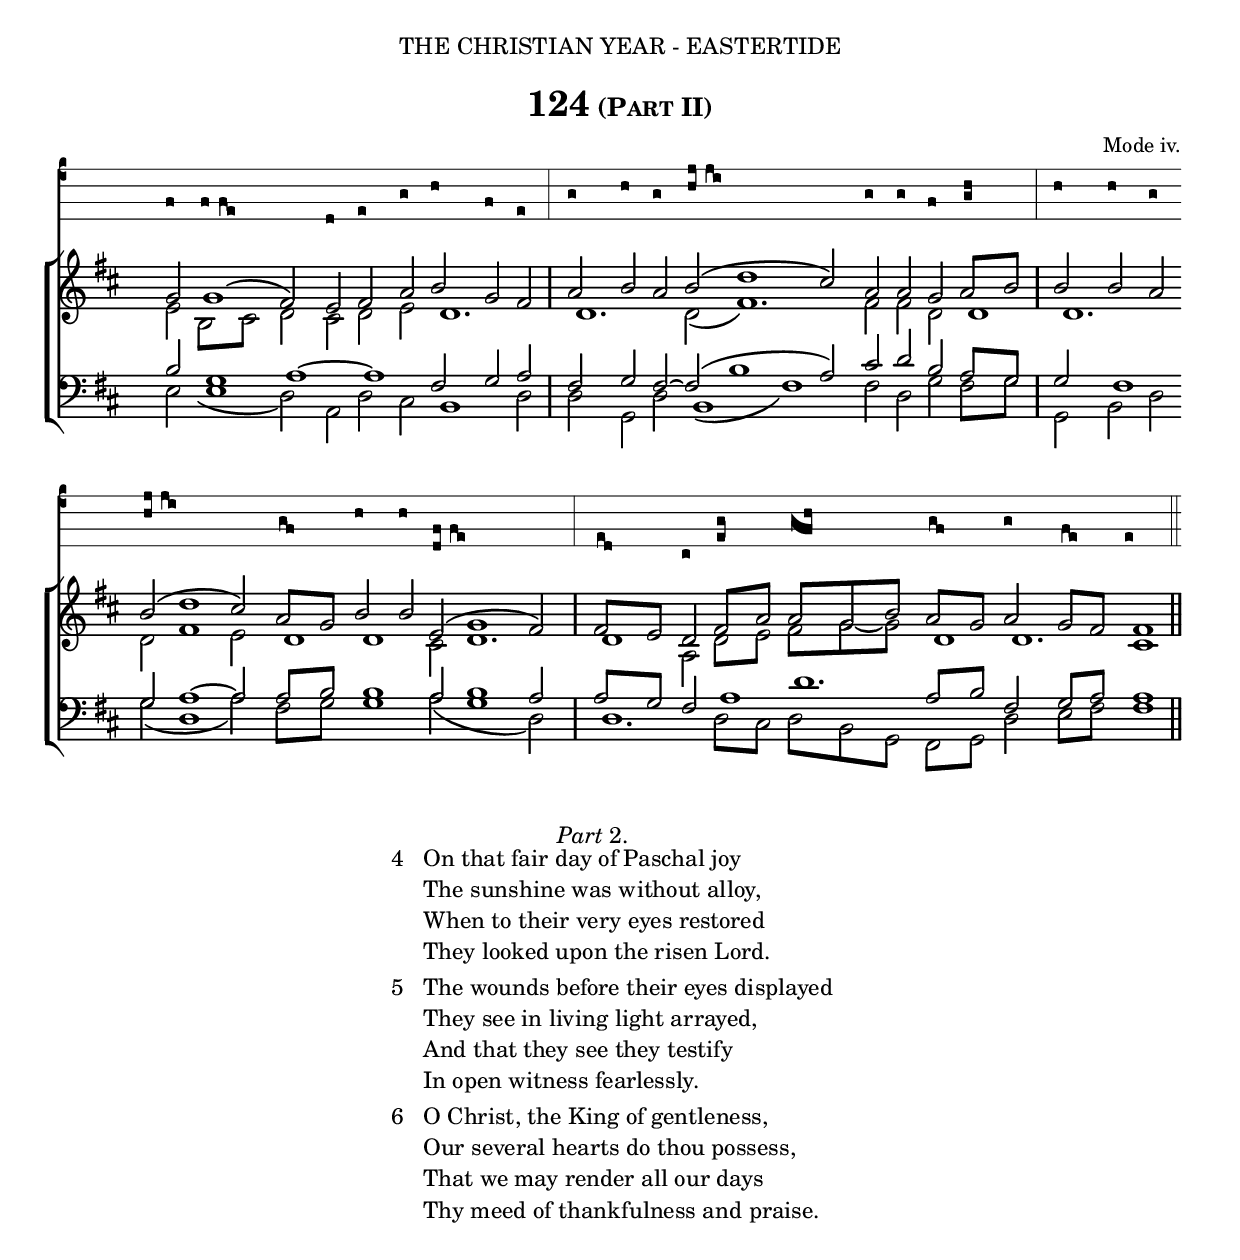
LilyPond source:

%%% 203.png
%%% Hymn 124 Part II His cheering message from the grave
%%% Version 1


\version "2.10"

\include "gregorian-init.ly"

\header {
  dedication = \markup { \center-align {  "THE CHRISTIAN YEAR - EASTERTIDE"
		\hspace #0.1 }}	
		title = \markup { "124" \large \smallCaps "(Part II)" }
  
  arranger = \markup { \small { "Mode iv." }}
  
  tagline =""
}

%%%%%%%%%%%%%%%%%%%%%%%%%%%%%%%% Macros

%% macro settings for stemless long note which is 2x duration of regular white note    
ln = {\once \override NoteHead #'duration-log = #0 
           \once \override Stem #'stencil = ##f
           \once \override NoteColumn #'force-hshift = #0.4 }

%% a second set of macro settings for stemless long notes ( 2x duration of regular white note )
%% this one uses X-offset instead of force-hshift.
%% All long notes are offset slightly to the right with respect to any beamed notes which 
%% they are aligned with.  Normally, this is done with force-hshift.  
%% However, when 2 long notes occur one atop the other (i.e. in S + A pats or in T + B parts), then applying force-hshift
%% to both does not work.  Hence one note needs to be moved with the regular force-hshift in the \ln macro above,
%% while the other is moved with X-offset with the macro \lnb
%% In general force-hshift is preferred whenever possible as slurs are adjusted automatically, while X-offset especially
%% when used with a bottom slur often results in a slur starting too far to the left and which then needs manual adjustment. 

lnb = {\once \override NoteHead #'duration-log = #0 
           \once \override Stem #'stencil = ##f
           \once \override NoteHead #'X-offset = #0.8 }

%% macro to split ligatured notes, moving them a little further apart

split = \override NoteHead #'extra-offset = #'( 0.4 . 0.0 )

%% unsplit. macro to unset the settings for split above.

unsplit = \revert NoteHead #'extra-offset

%%%%%%%%%%%%%%%%%%%%%%%%%%%% End of Macro Definitions

%%% plainsong voice

plainsong = \context VaticanaVoice  {  \relative c { 
	\clef "vaticana-do3"
	\set fontSize = #3
        \key c \major 

f8 \[ f8 \split f8\flexa e8 \] \unsplit d8 e8 g8 a8 f8 e8 \bar "|"  
    g8 a8 g8 \[ a8\pes c8 \split c8\flexa b8 \] \unsplit g8 g8 f8 \[ g8\pes a8 \] \bar "|"  
    a8 a8 g8 \bar "" \break

\[ a8\pes c8 \split c8 \flexa b8 \] \unsplit \[ g8\flexa f8 \] a8 a8 \[ d,8\pes f8 \split f8 \flexa e8 \] \unsplit \bar "|"  
    \[ e8\flexa d8 \] c8 \[ e8\pes g8 \] \[ g8 \once \override NoteHead #'extra-offset = #'(-0.38 . 0.0 ) \flexa f8\pes a8 \] \[ g8\flexa f8 \] g8 \[ f8\flexa e8 \] e4 \bar "||"

}}
  
  
%%% SATB voices

global = {
  \key d \major 
  \set Staff.midiInstrument = "church organ"
}


soprano = \relative c' {
	\autoBeamOff
g'8 \ln g4( fis8) e fis a b g fis \bar "|" a b a b( \ln d4 cis8) a a g a[ b] \bar "|" b b a \bar "" \break
b( \ln d4 cis8) a[ g] b b e,( \ln g4 fis8) \bar "|" fis[ e] d fis[ a] a[ g b] a[ g] a g[ fis] \ln fis4 \bar "||"
}


alto = \relative c' {
	\autoBeamOff
	
e8 b[ cis] d cis d e \ln d4. \bar "|" \ln d4. d8( \ln fis4.) fis8 fis d \ln d4 \bar "|" \ln d4. \bar "" \break
d8 \ln fis4 e8 \ln d4 \ln d4 cis8 \ln d4. \bar "|" \ln d4 a8 d8[ e] fis[ g ~ g] \ln d4 \ln d4. \ln cis4 \bar "||" 
}


tenor = \relative c { \clef bass
	\autoBeamOff

b'8 \ln g4 \ln a4 ~ \ln a4 fis8 g8 a8 \bar "|" fis8 g8 fis8 ~ fis8( \ln b4 a8) cis8 d8 b8 a8[ g8] \bar "|" g8 \ln fis4 \bar "" \break
g8 \ln a4 ~ a8 a8[ b8] \ln b4 a8 \ln b4 a8 \bar "|" a8[ g8] fis8 \ln a4 \ln d4. a8[ b8] fis8 g8[ a8] \ln a4 \bar "||" 
}

bass = \relative c { \clef bass
	\autoBeamOff
	
e8 \lnb e4( d8) a8 d8 cis8 \ln b4 d8 \bar "|" d8 g,8 d'8 \ln b4( \ln fis'4) fis8 d8 g8 fis8[ g8] g,8 b8 d8 \bar "" \break
g8( \ln d4 a'8) fis8[ g8] \lnb g4 a8( \ln g4 d8) \bar "|" \ln d4. d8[ cis8] d8[ b8 g8] fis8[ g8] d'8 e8[ fis8] \ln fis4 \bar "||"
}


#(ly:set-option 'point-and-click #f)

\book {

\paper {
 #(set-paper-size "a4")
%% annotate-spacing = ##t
 print-page-number = ##f
 ragged-last-bottom = ##t
 ragged-bottom = ##t
}

\score {	
  <<
  \new VaticanaStaff {\plainsong }
  \new ChoirStaff <<
   \new Staff = "upper" <<
      \context Voice = sopranos {\voiceOne \global \soprano }
      \context Voice = altos {\voiceTwo \global \alto }
                      >> 
   \new Staff = "lower" <<
      \context Voice = tenors {\voiceOne \global \tenor }
      \context Voice = bass {\voiceTwo \global \bass }
	             >> 
		 >>  
  >>

\layout {
	
  ragged-right = ##f
  ragged-last = ##f
  \context { \Score timing = ##f }
  \context { \Score \override TimeSignature #'transparent = ##t }
  \context { \Score \remove "Mark_engraver" }
  \context { \Staff \consists "Mark_engraver" }
  
  % *** Needed to produce beamed minims - which are quavers in disguise
  \context { \Staff \override NoteHead #'duration-log = #1 }
  \context { \Staff \override Stem #'flag-style = #'no-flag }
  
  \context { \VaticanaStaff
           % *** Increases distance between lines of staff  
           \override StaffSymbol #'staff-space = #1.6            
           % *** Changes staff to black instead of default red
           \revert StaffSymbol #'color
           % *** Makes clef bigger       
           \override Clef #'font-size = #3
           % *** Would make ledger lines black, if there were any
           \revert LedgerLineSpanner #'color
           % *** Makes terminal barline visible 
           \override BarLine #'transparent = ##f 
  	   % *** Remove custos
	   \remove Custos_engraver
	   % needed for certain tweaks
	   \consists "Mark_engraver"
           }
     }
} %%% score bracket 

%%% A separate score block to generate the midi minus the plainsong voice
%%% Since minims are quavers in disguise, tempo has to be set accordingly, tempo set to 2=80

\score {	
  \new ChoirStaff <<
   \new Staff = "upper" <<
      \context Voice = sopranos {\voiceOne \global \soprano }
      \context Voice = altos {\voiceTwo \global \alto }
                      >> 
   \new Staff = "lower" <<
      \context Voice = tenors {\voiceOne \global \tenor }
      \context Voice = bass {\voiceTwo \global \bass }
	             >> 
		 >>  

\midi { 
  \context { \Score tempoWholesPerMinute = #(ly:make-moment 80 8) }
       } 
}

%%% Lyric titles and attributions

\markup { \hspace #48 \italic "Part" "2." }  

%%% Main block of lyrics

\markup { \hspace #32 %%add space as necc. to center the column
          \column { %% super column for entire block of lyrics
           		\line { "4  " 
			   \column {	     
				   "On that fair day of Paschal joy"
				   "The sunshine was without alloy,"
				   "When to their very eyes restored"
				   "They looked upon the risen Lord."
			}} 
			\hspace #1  % adds vertical spacing between verses  
			 \line { "5  " 
			   \column {	     
				   "The wounds before their eyes displayed"
				   "They see in living light arrayed,"
				   "And that they see they testify"
				   "In open witness fearlessly."
			}} 
			\hspace #1  % adds vertical spacing between verses  
			 \line { "6  " 
			   \column {	     
				   "O Christ, the King of gentleness,"
				   "Our several hearts do thou possess,"
				   "That we may render all our days"
				   "Thy meed of thankfulness and praise."
			}} 	
	  }  %%% end super column
} %%% end markup

%%fake score block to occupy space and force a pagebreak.  Can't think of a better way of doing this.
\score{
	{s4 }
\header { breakbefore = ##f piece = ##f opus = ##f tagline = ##f }
\layout{	
	\context { \Staff
		\remove Time_signature_engraver
		\remove Key_engraver
		\remove Clef_engraver
		\remove Staff_symbol_engraver
}}}

%%% Second page
%%% Continuation of lyrics

\markup { \hspace #32 %%add space as necc. to center the column
          \column { %% super column of everything
                \hspace #1  % adds vertical spacing between verses  
           	\line { "7  "
		   \column {	     
			   "Maker of all, to thee we pray,"
			   "Fulfil in us thy joy to-day;"
			   "When death assails, grant, Lord, that we"
			   "May share thy Paschal victory."
     			}}
		\hspace #1  % adds vertical spacing between verses  
           	\line { "8. "
		   \column {	     
			   "To thee who, dead, again dost live,"
			   "All glory, Lord, thy people give;"
			   "All glory, as is ever meet,"
			   "To Father and to Paraclete.     Amen."
     			}}
	  }
} %%% lyric markup bracket

%%% Amen score block

\score {  	
  <<
    <<
  \new VaticanaStaff <<
  \context VaticanaVoice = "plainsongamen"  {  \relative c { 	  
	\set Score.timing = ##f
	\override Staff.Clef #'#'font-size = #3
	\clef "vaticana-do3"
	\set fontSize = #3
	\override Staff.StaffSymbol #'staff-space = #1.6
	 
        \[ e8 f8  e8 \]  e4 
      }} 
                    >> 
 \new Lyrics = "lyrics" { s1 }
 \new ChoirStaff
   <<
   \context Staff = upper \with {  fontSize = #-3  \override StaffSymbol #'staff-space = #(magstep -2) } 
                              << 
	\context Voice = "sopranos" { \relative c' { 
	                                              \clef treble \global
	                                              \voiceOne fis8[ g fis] \ln fis4 \bar "||" }}
	\context Voice = "altos"    { \relative c' { 
	                                              \global
	                                              \voiceTwo  \ln d4. \ln cis4 \bar "||" }}
	                      >>
	\context Staff = lower \with { fontSize = #-3  \override StaffSymbol #'staff-space = #(magstep -2) } 
	                      <<
	\context Voice = "tenors" { \relative c { 
		                                  \clef bass  \global
	                                          \voiceThree  \ln b'4. \ln a4 \bar "||" }}
	\context Voice = "basses" { \relative c { 
	                                          \clef bass  \global \voiceFour  
	                                          \once \override NoteHead #'duration-log = #0 
                                                  \once \override Stem #'stencil = ##f
                                                  \once \override NoteHead #'X-offset = #0.5
	                                          b4. \ln fis4 \bar "||" }}
			        >> 
   >>
  \context Lyrics = "lyrics" \lyricsto "altos" { \override LyricText #'font-size = #-1  A -- men. }
  >>
>>

\header { breakbefore = ##f piece = " " opus = " " }

\layout {
     indent = 13\cm
     raggedright = ##t
     packed = ##f
     \context { \Score \override TimeSignature #'transparent = ##t }
     \context { \Score \override SeparationItem #'padding = #2 }
     \context { \Staff \override VerticalAxisGroup #'minimum-Y-extent = #'( -5 . 4) }
     \context { \Score \remove "Bar_number_engraver"
		timing = ##f 
              }
     \context { \Staff \override NoteHead #'duration-log = #1 }
     \context { \Staff \override Stem #'flag-style = #'no-flag }
     \context { \VaticanaStaff %%customize vaticana staff context 
	          \revert StaffSymbol #'color
		  \revert LedgerLineSpanner #'color
		  \override BarLine #'transparent = ##f 
		  \remove Custos_engraver
 	} 
} 

}

%%% Separate score block for Amen midi minus plainsong voice
%%% Since the minims are quavers in disguise, the tempo has to be adjusted accordingly. A tempo of 2=80 is set.

\score {  	
 \new ChoirStaff
   <<
   \context Staff = upper \with {  fontSize = #-3  \override StaffSymbol #'staff-space = #(magstep -2) } 
                              << 
	\context Voice = "sopranos" { \relative c' { 
	                                              \clef treble \global
	                                              \voiceOne fis8[ g fis] \ln fis4 \bar "||" }}
	\context Voice = "altos"    { \relative c' { 
	                                              \global
	                                              \voiceTwo  \ln d4. \ln cis4 \bar "||" }}
	                      >>
	\context Staff = lower \with { fontSize = #-3  \override StaffSymbol #'staff-space = #(magstep -2) } 
	                      <<
	\context Voice = "tenors" { \relative c { 
		                                  \clef bass  \global
	                                          \voiceThree  \ln b'4. \ln a4 \bar "||" }}
	\context Voice = "basses" { \relative c { 
	                                          \clef bass  \global \voiceFour  
	                                          \once \override NoteHead #'duration-log = #0 
                                                  \once \override Stem #'stencil = ##f
                                                  \once \override NoteHead #'X-offset = #0.5
	                                          b4. \ln fis4 \bar "||" }}
			        >> 
   >>
   
\midi {  
   \context {
       \Score 
       tempoWholesPerMinute = #(ly:make-moment 80 8) }
      }

}
	

} %% book bracket

